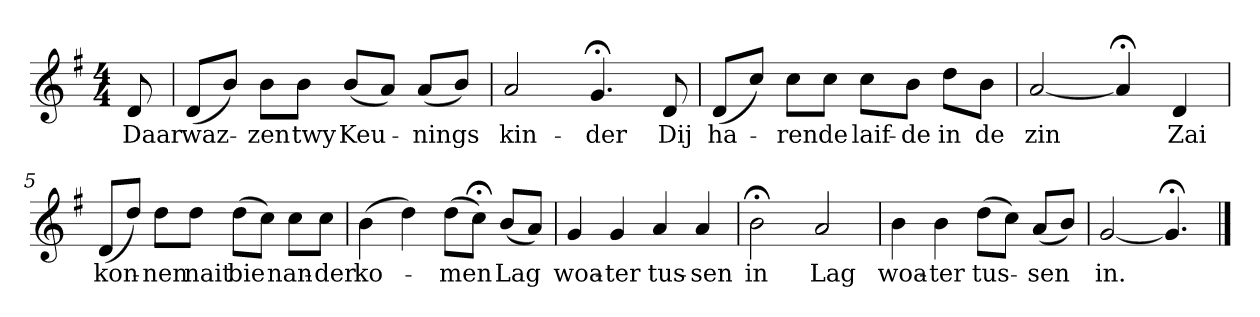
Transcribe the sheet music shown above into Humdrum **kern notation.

**kern	**text
*part1	*part1
*staff1	*staff1
*k[f#]	*
*G:	*
*M4/4	*
*MM120	*
=	=
8d	Daar
=1	=1
(8dL	waz-
8bJ)	.
8bL	-zen
8bJ	twy
(8bL	Keu-
8aJ)	.
(8aL	-nings
8bJ)	.
=2	=2
2a	kin-
4.g;<	-der
8d	Dij
=3	=3
(8dL	ha-
8ccJ)	.
8ccL	-ren
8ccJ	de
8ccL	laif-
8bJ	-de
8ddL	in
8bJ	de
=4	=4
[2a	zin
4a;<]	.
4d	Zai
=5	=5
(8dL	kon-
8ddJ)	.
8ddL	-nen
8ddJ	nait
(8ddL	bie
8ccJ)	.
8ccL	nan-
8ccJ	-der
=6	=6
(4b	ko-
4dd)	.
(8ddL	-men
8cc;<J)	.
(8bL	Lag
8aJ)	.
=7	=7
4g	woa-
4g	-ter
4a	tus-
4a	-sen
=8	=8
2b;<	in
2a	Lag
=9	=9
4b	woa-
4b	-ter
(8ddL	tus-
8ccJ)	.
(8aL	-sen
8bJ)	.
=10	=10
[2g	in.
4.g;<]	.
==	==
*-	*-
